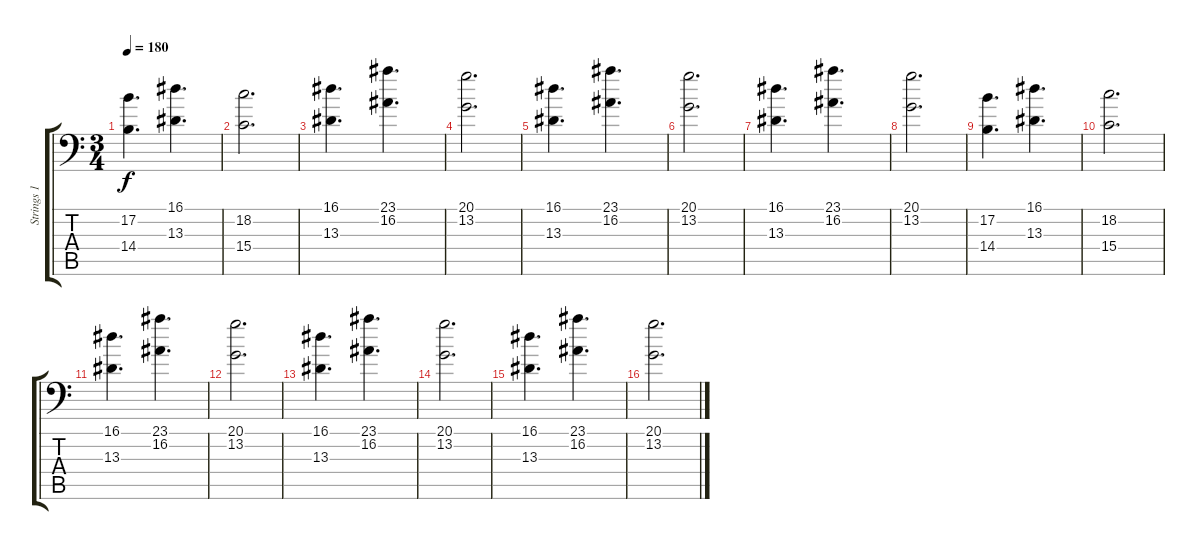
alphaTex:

\track ("Strings 1" "Strings 1") {instrument stringensemble1}
\staff {score tabs}
\tuning (B3 Gb3 D3 A2 E2 A1) {hide}
\ts (3 4)
\tempo 180
\clef f4
\ks c
(17.2 14.4).4{d dy f} (16.1 13.3).4{d} |
(18.2 15.4).2{d} |
(16.1 13.3).4{d} (23.1 16.2).4{d} |
(20.1 13.2).2{d} |
(16.1 13.3).4{d} (23.1 16.2).4{d} |
(20.1 13.2).2{d} |
(16.1 13.3).4{d} (23.1 16.2).4{d} |
(20.1 13.2).2{d} |
(17.2 14.4).4{d} (16.1 13.3).4{d} |
(18.2 15.4).2{d} |
(16.1 13.3).4{d} (23.1 16.2).4{d} |
(20.1 13.2).2{d} |
(16.1 13.3).4{d} (23.1 16.2).4{d} |
(20.1 13.2).2{d} |
(16.1 13.3).4{d} (23.1 16.2).4{d} |
(20.1 13.2).2{d}
